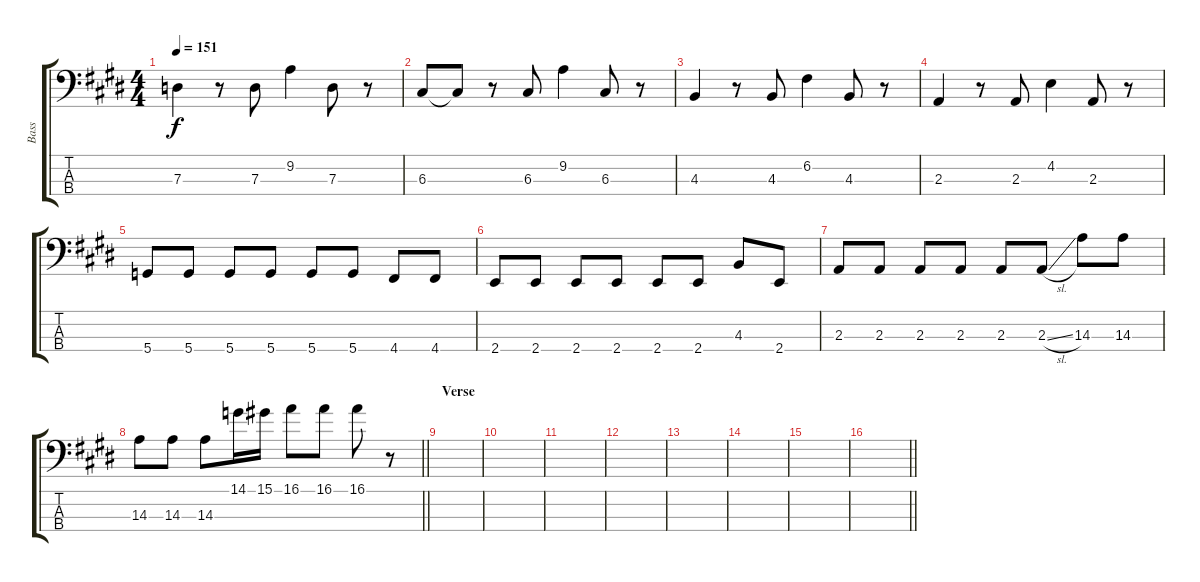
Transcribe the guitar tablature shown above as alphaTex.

\track ("Bass" "Bass") {instrument electricbassfinger}
\staff {score tabs}
\tuning (F2 C2 G1 D1) {hide}
\ts (4 4)
\tempo 151
\clef f4
\ks e
7.3.4{dy f} r.8 7.3.8 9.2.4 7.3.8 r.8 |
6.3.8 6.3{t}.8 r.8 6.3.8 9.2.4 6.3.8 r.8 |
4.3.4 r.8 4.3.8 6.2.4 4.3.8 r.8 |
2.3.4 r.8 2.3.8 4.2.4 2.3.8 r.8 |
5.4.8 5.4.8 5.4.8 5.4.8 5.4.8 5.4.8 4.4.8 4.4.8 |
2.4.8 2.4.8 2.4.8 2.4.8 2.4.8 2.4.8 4.3.8 2.4.8 |
2.3.8 2.3.8 2.3.8 2.3.8 2.3.8 2.3{sl}.8 14.3.8 14.3.8 |
\barLineRight lightlight
14.3.8 14.3.8 14.3.8 14.1.16 15.1.16 16.1.8 16.1.8 16.1.8 r.8 |
\section ("" "Verse")
|
|
|
|
|
|
|
\barLineRight lightlight
